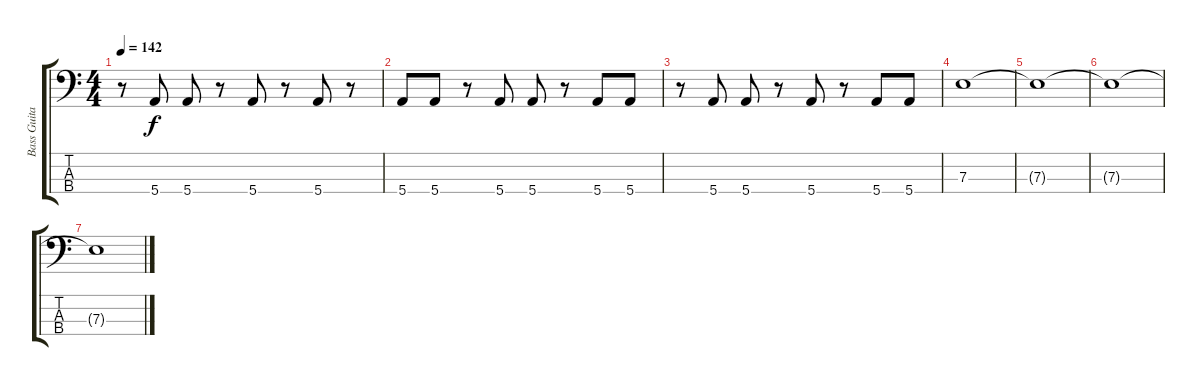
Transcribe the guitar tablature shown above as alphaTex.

\track ("Bass Guitar" "Bass Guita") {instrument electricbasspick}
\staff {score tabs}
\tuning (G2 D2 A1 E1) {hide}
\ts (4 4)
\tempo 142
\clef f4
\ks c
r.8{dy f} 5.4.8 5.4.8 r.8 5.4.8 r.8 5.4.8 r.8 |
5.4.8 5.4.8 r.8 5.4.8 5.4.8 r.8 5.4.8 5.4.8 |
r.8 5.4.8 5.4.8 r.8 5.4.8 r.8 5.4.8 5.4.8 |
7.3.1 |
7.3{t}.1 |
7.3{t}.1 |
7.3{t}.1
